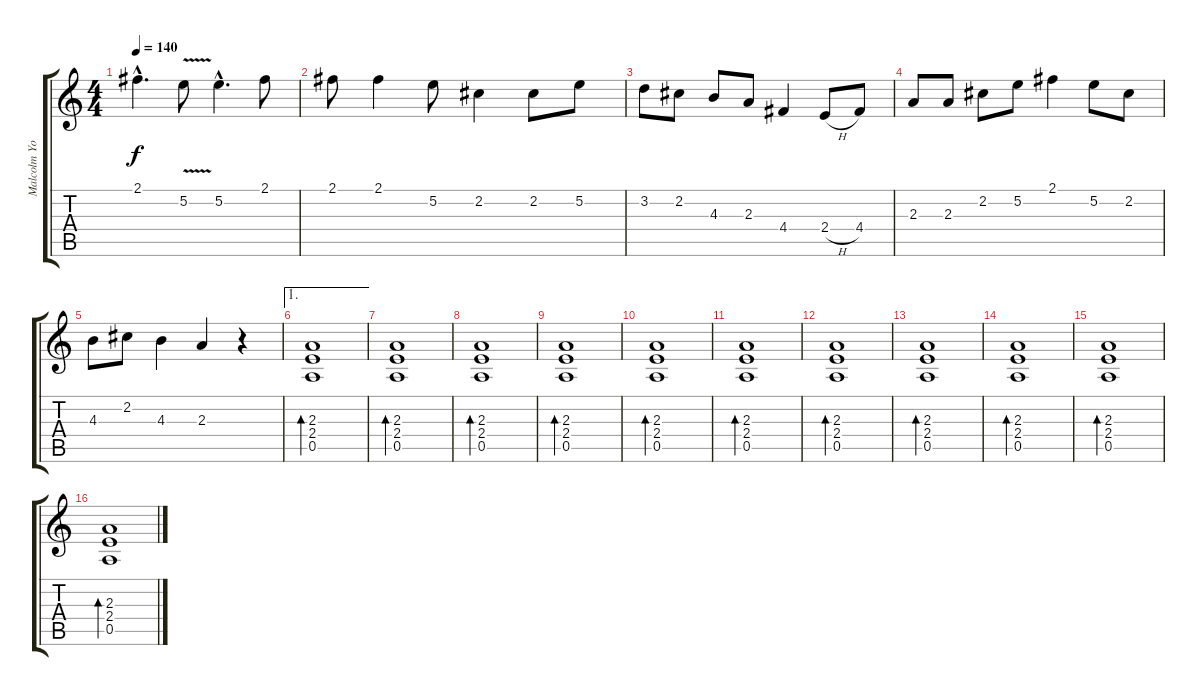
\track ("Malcolm Young" "Malcolm Yo") {instrument distortionguitar}
\staff {score tabs}
\tuning (E4 B3 G3 D3 A2 E2) {hide}
\ts (4 4)
\tempo 140
\clef g2
\ks c
2.1{hac}.4{d dy f} 5.2{v}.8 5.2{hac}.4{d} 2.1.8 |
2.1.8 2.1.4 5.2.8 2.2.4 2.2.8 5.2.8 |
3.2.8 2.2.8 4.3.8 2.3.8 4.4.4 2.4{h}.8 4.4.8 |
2.3.8 2.3.8 2.2.8 5.2.8 2.1.4 5.2.8 2.2.8 |
4.3.8 2.2.8 4.3.4 2.3.4 r.4 |
\ae 1
(2.3 2.4 0.5).1{bd 60} |
(2.3 2.4 0.5).1{bd 60} |
(2.3 2.4 0.5).1{bd 60} |
(2.3 2.4 0.5).1{bd 60} |
(2.3 2.4 0.5).1{bd 60} |
(2.3 2.4 0.5).1{bd 60} |
(2.3 2.4 0.5).1{bd 60} |
(2.3 2.4 0.5).1{bd 60} |
(2.3 2.4 0.5).1{bd 60} |
(2.3 2.4 0.5).1{bd 60} |
(2.3 2.4 0.5).1{bd 60}
